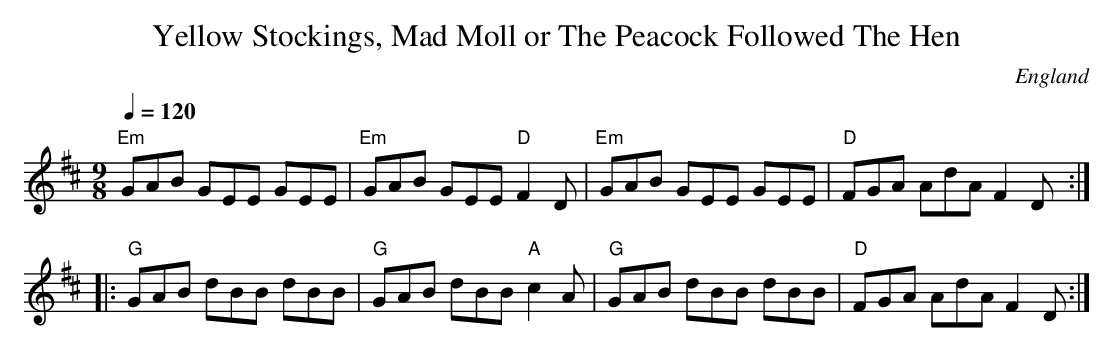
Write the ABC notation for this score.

X:1
T:Yellow Stockings, Mad Moll or The Peacock Followed The Hen     %Tune name
Q:1/4=120     %Tempo
O:England
M:9/8     %Meter
L:1/8     %
K:Bm
"Em"GAB GEE GEE |"Em"GAB GEE "D"F2 D |"Em"GAB GEE GEE |"D"FGA AdA F2 D ::
"G"GAB dBB dBB |"G"GAB dBB "A"c2 A |"G"GAB dBB dBB |"D"FGA AdA F2 D :|
